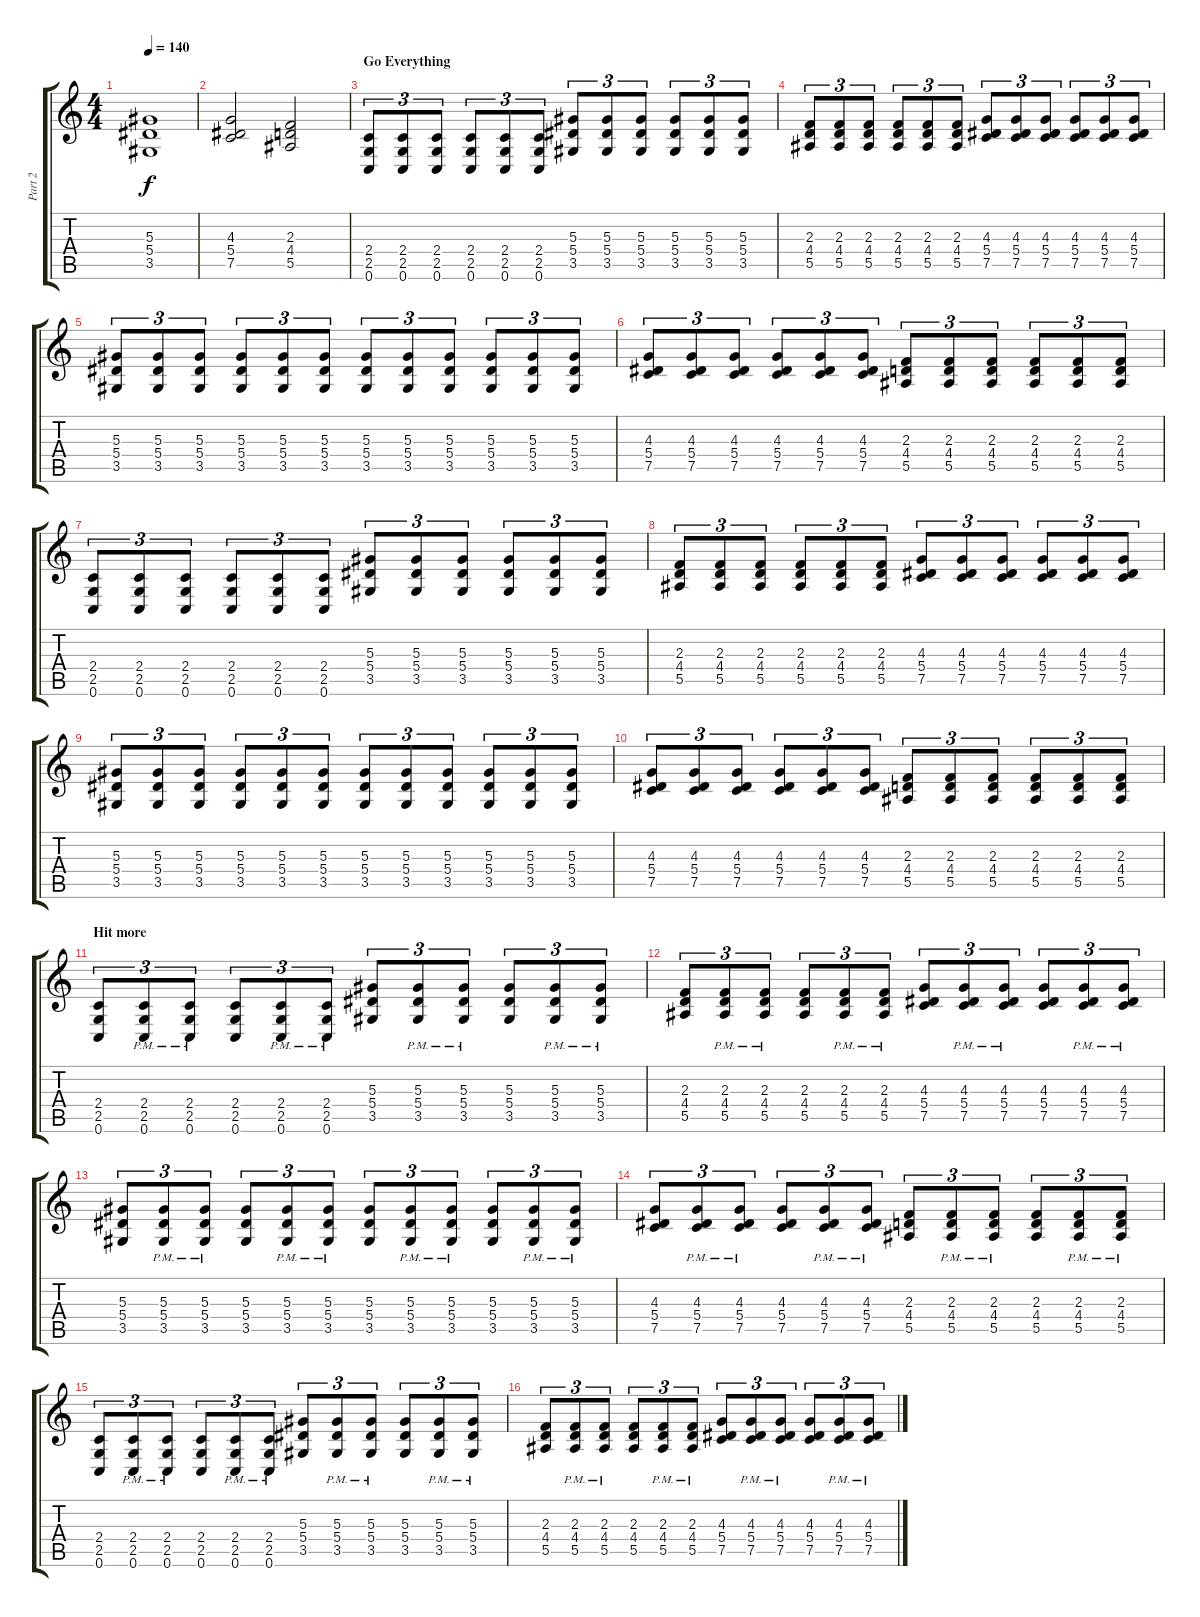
\track ("Part 2" "Part 2") {instrument distortionguitar}
\staff {score tabs}
\tuning (C4 G3 Eb3 Bb2 F2 C2) {hide}
\ts (4 4)
\tempo 140
\clef g2
\ks c
(5.3 5.4 3.5).1{dy f} |
(4.3 5.4 7.5).2 (2.3 4.4 5.5).2 |
\section ("" "Go Everything")
(2.4 2.5 0.6).8{tu (3 2)} (2.4 2.5 0.6).8{tu (3 2)} (2.4 2.5 0.6).8{tu (3 2)} (2.4 2.5 0.6).8{tu (3 2)} (2.4 2.5 0.6).8{tu (3 2)} (2.4 2.5 0.6).8{tu (3 2)} (5.3 5.4 3.5).8{tu (3 2)} (5.3 5.4 3.5).8{tu (3 2)} (5.3 5.4 3.5).8{tu (3 2)} (5.3 5.4 3.5).8{tu (3 2)} (5.3 5.4 3.5).8{tu (3 2)} (5.3 5.4 3.5).8{tu (3 2)} |
(2.3 4.4 5.5).8{tu (3 2)} (2.3 4.4 5.5).8{tu (3 2)} (2.3 4.4 5.5).8{tu (3 2)} (2.3 4.4 5.5).8{tu (3 2)} (2.3 4.4 5.5).8{tu (3 2)} (2.3 4.4 5.5).8{tu (3 2)} (4.3 5.4 7.5).8{tu (3 2)} (4.3 5.4 7.5).8{tu (3 2)} (4.3 5.4 7.5).8{tu (3 2)} (4.3 5.4 7.5).8{tu (3 2)} (4.3 5.4 7.5).8{tu (3 2)} (4.3 5.4 7.5).8{tu (3 2)} |
(5.3 5.4 3.5).8{tu (3 2)} (5.3 5.4 3.5).8{tu (3 2)} (5.3 5.4 3.5).8{tu (3 2)} (5.3 5.4 3.5).8{tu (3 2)} (5.3 5.4 3.5).8{tu (3 2)} (5.3 5.4 3.5).8{tu (3 2)} (5.3 5.4 3.5).8{tu (3 2)} (5.3 5.4 3.5).8{tu (3 2)} (5.3 5.4 3.5).8{tu (3 2)} (5.3 5.4 3.5).8{tu (3 2)} (5.3 5.4 3.5).8{tu (3 2)} (5.3 5.4 3.5).8{tu (3 2)} |
(4.3 5.4 7.5).8{tu (3 2)} (4.3 5.4 7.5).8{tu (3 2)} (4.3 5.4 7.5).8{tu (3 2)} (4.3 5.4 7.5).8{tu (3 2)} (4.3 5.4 7.5).8{tu (3 2)} (4.3 5.4 7.5).8{tu (3 2)} (2.3 4.4 5.5).8{tu (3 2)} (2.3 4.4 5.5).8{tu (3 2)} (2.3 4.4 5.5).8{tu (3 2)} (2.3 4.4 5.5).8{tu (3 2)} (2.3 4.4 5.5).8{tu (3 2)} (2.3 4.4 5.5).8{tu (3 2)} |
(2.4 2.5 0.6).8{tu (3 2)} (2.4 2.5 0.6).8{tu (3 2)} (2.4 2.5 0.6).8{tu (3 2)} (2.4 2.5 0.6).8{tu (3 2)} (2.4 2.5 0.6).8{tu (3 2)} (2.4 2.5 0.6).8{tu (3 2)} (5.3 5.4 3.5).8{tu (3 2)} (5.3 5.4 3.5).8{tu (3 2)} (5.3 5.4 3.5).8{tu (3 2)} (5.3 5.4 3.5).8{tu (3 2)} (5.3 5.4 3.5).8{tu (3 2)} (5.3 5.4 3.5).8{tu (3 2)} |
(2.3 4.4 5.5).8{tu (3 2)} (2.3 4.4 5.5).8{tu (3 2)} (2.3 4.4 5.5).8{tu (3 2)} (2.3 4.4 5.5).8{tu (3 2)} (2.3 4.4 5.5).8{tu (3 2)} (2.3 4.4 5.5).8{tu (3 2)} (4.3 5.4 7.5).8{tu (3 2)} (4.3 5.4 7.5).8{tu (3 2)} (4.3 5.4 7.5).8{tu (3 2)} (4.3 5.4 7.5).8{tu (3 2)} (4.3 5.4 7.5).8{tu (3 2)} (4.3 5.4 7.5).8{tu (3 2)} |
(5.3 5.4 3.5).8{tu (3 2)} (5.3 5.4 3.5).8{tu (3 2)} (5.3 5.4 3.5).8{tu (3 2)} (5.3 5.4 3.5).8{tu (3 2)} (5.3 5.4 3.5).8{tu (3 2)} (5.3 5.4 3.5).8{tu (3 2)} (5.3 5.4 3.5).8{tu (3 2)} (5.3 5.4 3.5).8{tu (3 2)} (5.3 5.4 3.5).8{tu (3 2)} (5.3 5.4 3.5).8{tu (3 2)} (5.3 5.4 3.5).8{tu (3 2)} (5.3 5.4 3.5).8{tu (3 2)} |
(4.3 5.4 7.5).8{tu (3 2)} (4.3 5.4 7.5).8{tu (3 2)} (4.3 5.4 7.5).8{tu (3 2)} (4.3 5.4 7.5).8{tu (3 2)} (4.3 5.4 7.5).8{tu (3 2)} (4.3 5.4 7.5).8{tu (3 2)} (2.3 4.4 5.5).8{tu (3 2)} (2.3 4.4 5.5).8{tu (3 2)} (2.3 4.4 5.5).8{tu (3 2)} (2.3 4.4 5.5).8{tu (3 2)} (2.3 4.4 5.5).8{tu (3 2)} (2.3 4.4 5.5).8{tu (3 2)} |
\section ("" "Hit more")
(2.4 2.5 0.6).8{tu (3 2)} (2.4{pm} 2.5 0.6{pm}).8{tu (3 2)} (2.4{pm} 2.5{pm} 0.6{pm}).8{tu (3 2)} (2.4 2.5 0.6).8{tu (3 2)} (2.4{pm} 2.5{pm} 0.6{pm}).8{tu (3 2)} (2.4{pm} 2.5{pm} 0.6{pm}).8{tu (3 2)} (5.3 5.4 3.5).8{tu (3 2)} (5.3{pm} 5.4{pm} 3.5{pm}).8{tu (3 2)} (5.3{pm} 5.4{pm} 3.5{pm}).8{tu (3 2)} (5.3 5.4 3.5).8{tu (3 2)} (5.3{pm} 5.4{pm} 3.5{pm}).8{tu (3 2)} (5.3{pm} 5.4{pm} 3.5{pm}).8{tu (3 2)} |
(2.3 4.4 5.5).8{tu (3 2)} (2.3{pm} 4.4{pm} 5.5).8{tu (3 2)} (2.3{pm} 4.4{pm} 5.5{pm}).8{tu (3 2)} (2.3 4.4 5.5).8{tu (3 2)} (2.3{pm} 4.4{pm} 5.5{pm}).8{tu (3 2)} (2.3{pm} 4.4{pm} 5.5{pm}).8{tu (3 2)} (4.3 5.4 7.5).8{tu (3 2)} (4.3{pm} 5.4{pm} 7.5{pm}).8{tu (3 2)} (4.3{pm} 5.4{pm} 7.5{pm}).8{tu (3 2)} (4.3 5.4 7.5).8{tu (3 2)} (4.3{pm} 5.4{pm} 7.5{pm}).8{tu (3 2)} (4.3{pm} 5.4{pm} 7.5{pm}).8{tu (3 2)} |
(5.3 5.4 3.5).8{tu (3 2)} (5.3{pm} 5.4{pm} 3.5).8{tu (3 2)} (5.3{pm} 5.4{pm} 3.5{pm}).8{tu (3 2)} (5.3 5.4 3.5).8{tu (3 2)} (5.3{pm} 5.4{pm} 3.5{pm}).8{tu (3 2)} (5.3{pm} 5.4{pm} 3.5{pm}).8{tu (3 2)} (5.3 5.4 3.5).8{tu (3 2)} (5.3{pm} 5.4{pm} 3.5{pm}).8{tu (3 2)} (5.3{pm} 5.4{pm} 3.5{pm}).8{tu (3 2)} (5.3 5.4 3.5).8{tu (3 2)} (5.3{pm} 5.4{pm} 3.5{pm}).8{tu (3 2)} (5.3{pm} 5.4{pm} 3.5{pm}).8{tu (3 2)} |
(4.3 5.4 7.5).8{tu (3 2)} (4.3{pm} 5.4{pm} 7.5).8{tu (3 2)} (4.3{pm} 5.4{pm} 7.5{pm}).8{tu (3 2)} (4.3 5.4 7.5).8{tu (3 2)} (4.3{pm} 5.4{pm} 7.5{pm}).8{tu (3 2)} (4.3{pm} 5.4{pm} 7.5{pm}).8{tu (3 2)} (2.3 4.4 5.5).8{tu (3 2)} (2.3{pm} 4.4{pm} 5.5{pm}).8{tu (3 2)} (2.3{pm} 4.4{pm} 5.5{pm}).8{tu (3 2)} (2.3 4.4 5.5).8{tu (3 2)} (2.3{pm} 4.4{pm} 5.5{pm}).8{tu (3 2)} (2.3{pm} 4.4{pm} 5.5{pm}).8{tu (3 2)} |
(2.4 2.5 0.6).8{tu (3 2)} (2.4{pm} 2.5 0.6{pm}).8{tu (3 2)} (2.4{pm} 2.5{pm} 0.6{pm}).8{tu (3 2)} (2.4 2.5 0.6).8{tu (3 2)} (2.4{pm} 2.5{pm} 0.6{pm}).8{tu (3 2)} (2.4{pm} 2.5{pm} 0.6{pm}).8{tu (3 2)} (5.3 5.4 3.5).8{tu (3 2)} (5.3{pm} 5.4{pm} 3.5{pm}).8{tu (3 2)} (5.3{pm} 5.4{pm} 3.5{pm}).8{tu (3 2)} (5.3 5.4 3.5).8{tu (3 2)} (5.3{pm} 5.4{pm} 3.5{pm}).8{tu (3 2)} (5.3{pm} 5.4{pm} 3.5{pm}).8{tu (3 2)} |
(2.3 4.4 5.5).8{tu (3 2)} (2.3{pm} 4.4{pm} 5.5).8{tu (3 2)} (2.3{pm} 4.4{pm} 5.5{pm}).8{tu (3 2)} (2.3 4.4 5.5).8{tu (3 2)} (2.3{pm} 4.4{pm} 5.5{pm}).8{tu (3 2)} (2.3{pm} 4.4{pm} 5.5{pm}).8{tu (3 2)} (4.3 5.4 7.5).8{tu (3 2)} (4.3{pm} 5.4{pm} 7.5{pm}).8{tu (3 2)} (4.3{pm} 5.4{pm} 7.5{pm}).8{tu (3 2)} (4.3 5.4 7.5).8{tu (3 2)} (4.3{pm} 5.4{pm} 7.5{pm}).8{tu (3 2)} (4.3{pm} 5.4{pm} 7.5{pm}).8{tu (3 2)}
